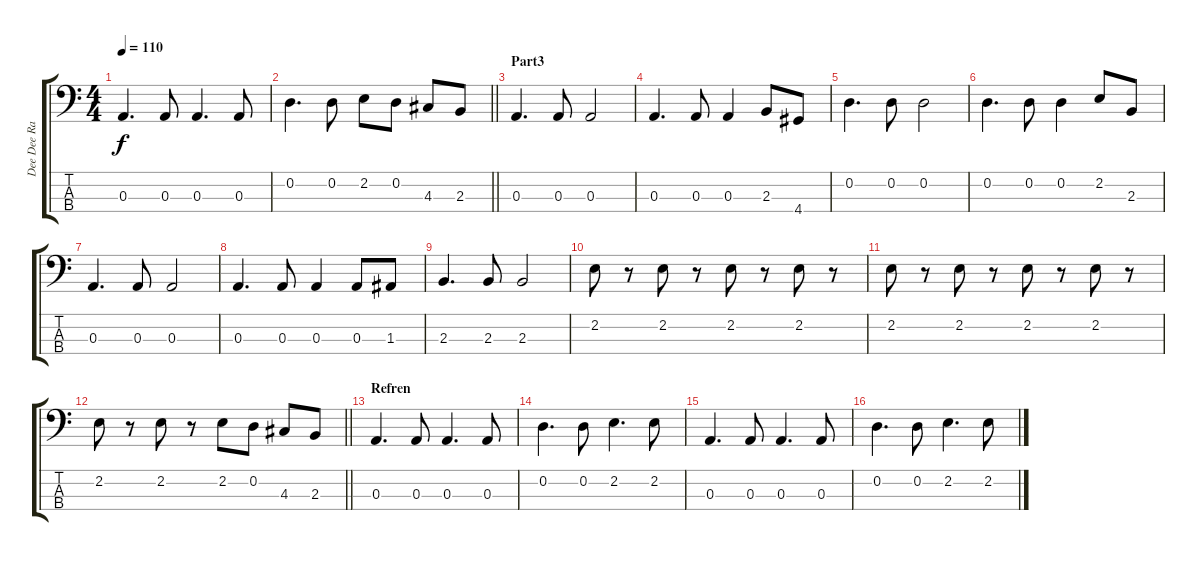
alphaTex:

\track ("Dee Dee Ramone-Bass" "Dee Dee Ra") {instrument electricbasspick}
\staff {score tabs}
\tuning (G2 D2 A1 E1) {hide}
\ts (4 4)
\tempo 110
\clef f4
\ks c
0.3.4{d dy f} 0.3.8 0.3.4{d} 0.3.8 |
\barLineRight lightlight
0.2.4{d} 0.2.8 2.2.8 0.2.8 4.3.8 2.3.8 |
\section ("" "Part3")
0.3.4{d} 0.3.8 0.3.2 |
0.3.4{d} 0.3.8 0.3.4 2.3.8 4.4.8 |
0.2.4{d} 0.2.8 0.2.2 |
0.2.4{d} 0.2.8 0.2.4 2.2.8 2.3.8 |
0.3.4{d} 0.3.8 0.3.2 |
0.3.4{d} 0.3.8 0.3.4 0.3.8 1.3.8 |
2.3.4{d} 2.3.8 2.3.2 |
2.2.8 r.8 2.2.8 r.8 2.2.8 r.8 2.2.8 r.8 |
2.2.8 r.8 2.2.8 r.8 2.2.8 r.8 2.2.8 r.8 |
\barLineRight lightlight
2.2.8 r.8 2.2.8 r.8 2.2.8 0.2.8 4.3.8 2.3.8 |
\section ("" "Refren")
0.3.4{d} 0.3.8 0.3.4{d} 0.3.8 |
0.2.4{d} 0.2.8 2.2.4{d} 2.2.8 |
0.3.4{d} 0.3.8 0.3.4{d} 0.3.8 |
0.2.4{d} 0.2.8 2.2.4{d} 2.2.8
